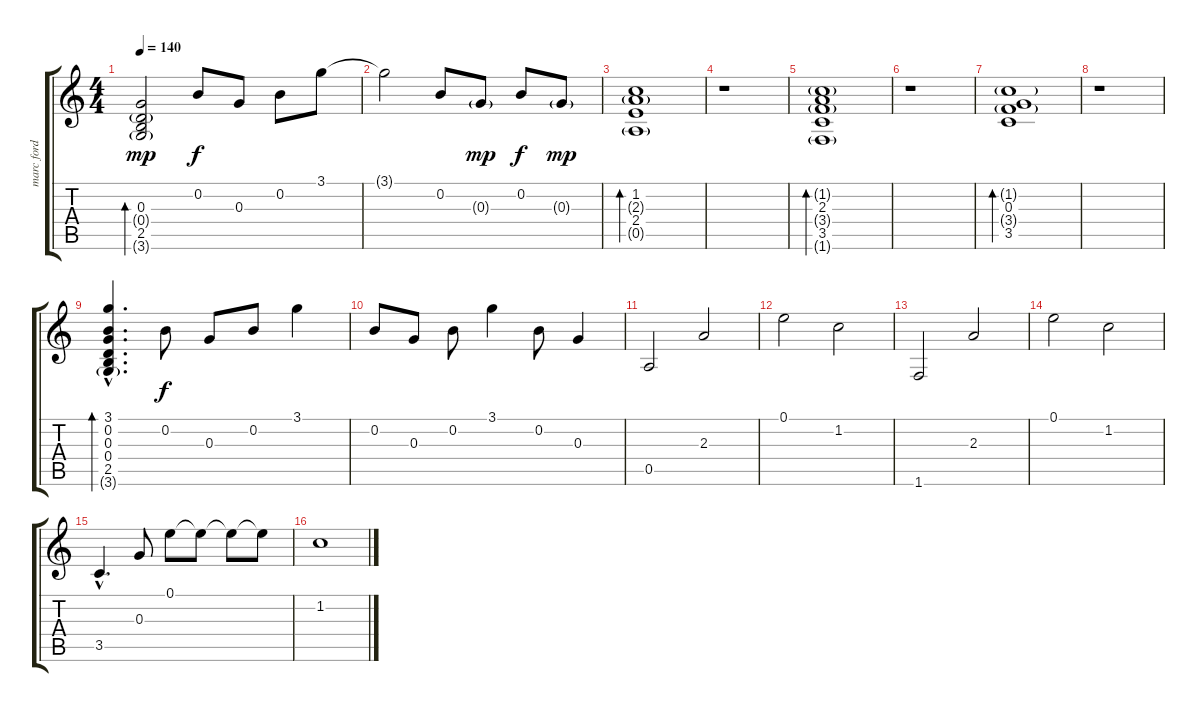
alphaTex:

\track ("marc ford guitare" "marc ford ") {instrument acousticguitarsteel}
\staff {score tabs}
\tuning (E4 B3 G3 D3 A2 E2) {hide}
\ts (4 4)
\tempo 140
\clef g2
\ks c
(0.3 0.4{g} 2.5 3.6{g}).2{bd 120 dy mp} 0.2.8{dy f} 0.3.8 0.2.8 3.1.8 |
3.1{t}.2 0.2.8 0.3{g}.8{dy mp} 0.2.8{dy f} 0.3{g}.8{dy mp} |
(1.2 2.3{g} 2.4 0.5{g}).1{bd 120} |
r.1 |
(1.2{g} 2.3 3.4{g} 3.5 1.6{g}).1{bd 120} |
r.1 |
(1.2{g} 0.3 3.4{g} 3.5).1{bd 120} |
r.1 |
(3.1{hac} 0.2{hac} 0.3{hac} 0.4{hac} 2.5{hac} 3.6{g hac}).4{d bd 120} 0.2.8{dy f} 0.3.8 0.2.8 3.1.4 |
0.2.8 0.3.8 0.2.8 3.1.4 0.2.8 0.3.4 |
0.5.2 2.3.2 |
0.1.2 1.2.2 |
1.6.2 2.3.2 |
0.1.2 1.2.2 |
3.5{hac}.4{d} 0.3.8 0.1.8 0.1{t}.8 0.1{t}.8 0.1{t}.8 |
1.2.1
